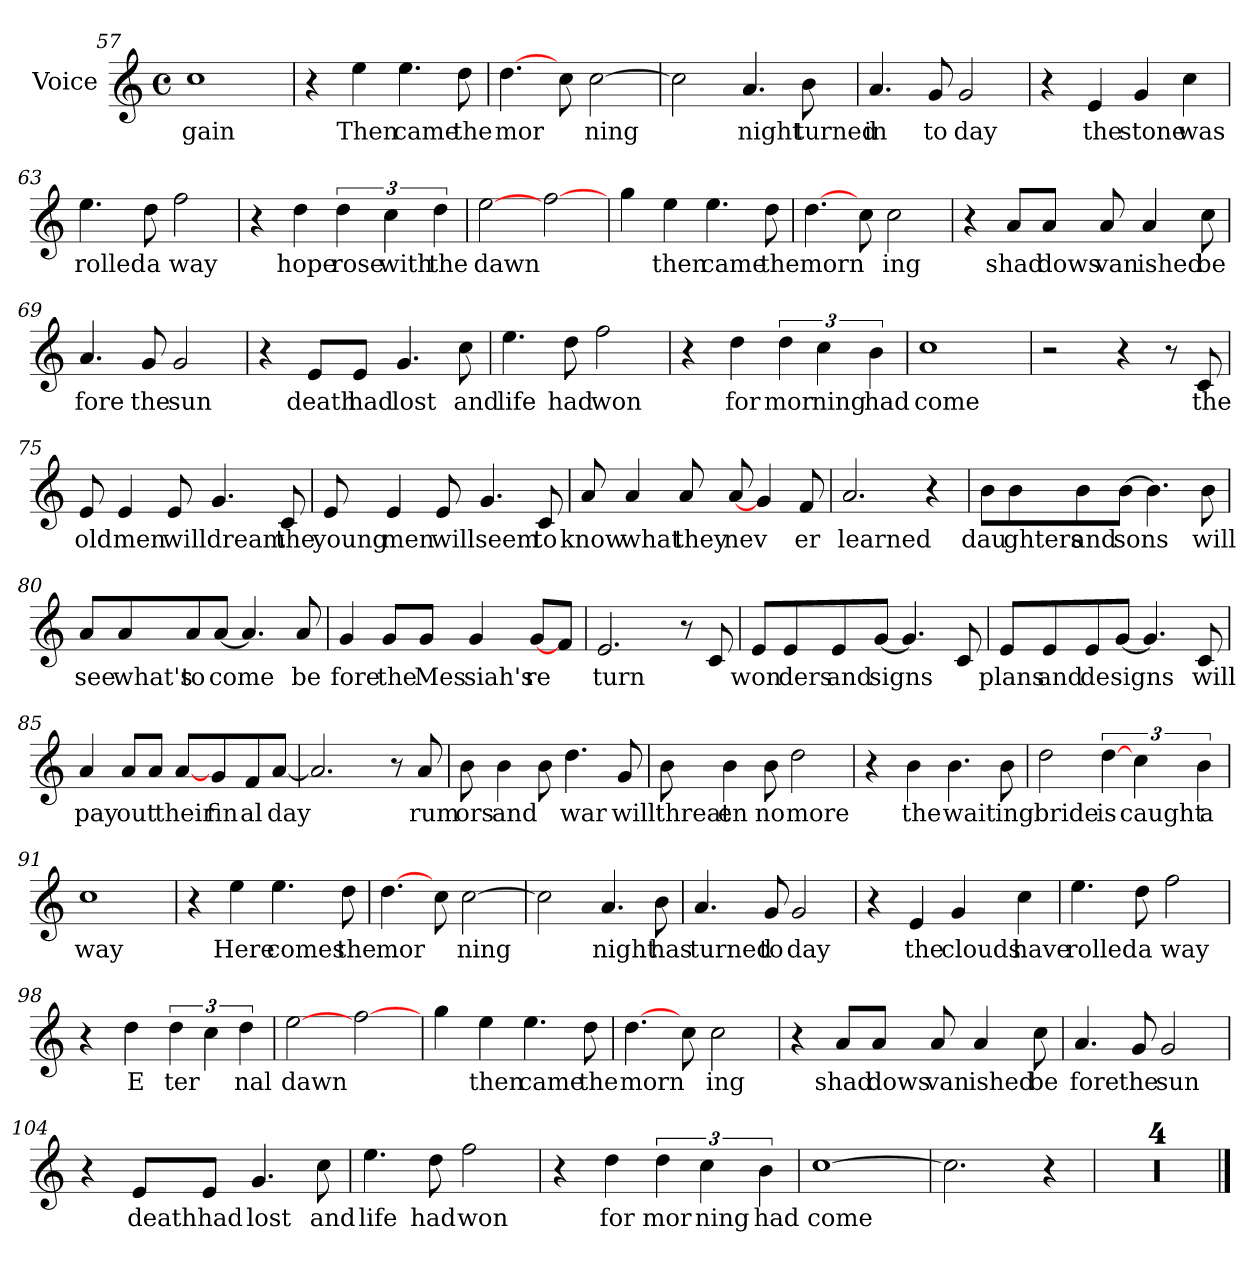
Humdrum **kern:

**kern	**text
*part1	*part1
*staff1	*staff1
*I"Voice	*
*I'V	*
*clefG2	*
*k[]	*
*C:	*
*M4/4	*
*met(c)	*
=57	=57
!	!LO:LY:b
1cc	gain
=58	=58
4r	.
!	!LO:LY:b
4ee\	Then
!	!LO:LY:b
4.ee\	came
!	!LO:LY:b
8dd\	the
!!LO:LB:g=z
=59	=59
!	!LO:LY:b
[4.dd\	mor
8cc\	.
!	!LO:LY:b
[2cc\	ning
=60	=60
2cc\]	.
!	!LO:LY:b
4.a/	night
!	!LO:LY:b
8b\	turned
=61	=61
!	!LO:LY:b
4.a/	in
!	!LO:LY:b
8g/	to
!	!LO:LY:b
2g/	day
=62	=62
4r	.
!	!LO:LY:b
4e/	the
!	!LO:LY:b
4g/	stone
!	!LO:LY:b
4cc\	was
=63	=63
!	!LO:LY:b
4.ee\	rolled
!	!LO:LY:b
8dd\	a
!	!LO:LY:b
2ff\	way
=64	=64
4r	.
!	!LO:LY:b
4dd\	hope
!	!LO:LY:b
6dd\	rose
!	!LO:LY:b
6cc\	with
!	!LO:LY:b
6dd\	the
!!LO:LB:g=z
=65	=65
!	!LO:LY:b
[2ee\	dawn
[2ff\	.
=66	=66
4gg\	.
!	!LO:LY:b
4ee\	then
!	!LO:LY:b
4.ee\	came
!	!LO:LY:b
8dd\	the
=67	=67
!	!LO:LY:b
[4.dd\	morn
8cc\	.
!	!LO:LY:b
2cc\	ing
=68	=68
4r	.
!	!LO:LY:b
8a/L	shad
!	!LO:LY:b
8a/J	dows
!	!LO:LY:b
8a/	van
!	!LO:LY:b
4a/	ished
!	!LO:LY:b
8cc\	be
=69	=69
!	!LO:LY:b
4.a/	fore
!	!LO:LY:b
8g/	the
!	!LO:LY:b
2g/	sun
!!LO:LB:g=z
=70	=70
4r	.
!	!LO:LY:b
8e/L	death
!	!LO:LY:b
8e/J	had
!	!LO:LY:b
4.g/	lost
!	!LO:LY:b
8cc\	and
=71	=71
!	!LO:LY:b
4.ee\	life
!	!LO:LY:b
8dd\	had
!	!LO:LY:b
2ff\	won
=72	=72
4r	.
!	!LO:LY:b
4dd\	for
!	!LO:LY:b
6dd\	mor
!	!LO:LY:b
6cc\	ning
!	!LO:LY:b
6b\	had
=73	=73
!	!LO:LY:b
1cc	come
=74	=74
2r	.
4r	.
8r	.
!	!LO:LY:b
8c/	the
!!LO:LB:g=z
=75	=75
!	!LO:LY:b
8e/	old
!	!LO:LY:b
4e/	men
!	!LO:LY:b
8e/	will
!	!LO:LY:b
4.g/	dream
!	!LO:LY:b
8c/	the
=76	=76
!	!LO:LY:b
8e/	young
!	!LO:LY:b
4e/	men
!	!LO:LY:b
8e/	will
!	!LO:LY:b
4.g/	seem
!	!LO:LY:b
8c/	to
=77	=77
!	!LO:LY:b
8a/	know
!	!LO:LY:b
4a/	what
!	!LO:LY:b
8a/	they
!	!LO:LY:b
[8a/	nev
4g/	.
!	!LO:LY:b
8f/	er
=78	=78
!	!LO:LY:b
2.a/	learned
!	!LO:LY:b
4r	your
!!LO:PB:g=z
=79	=79
!	!LO:LY:b
8b\L	dau
!	!LO:LY:b
8b\	ghters
!	!LO:LY:b
8b\	and
!	!LO:LY:b
[8b\J	sons
4.b\]	.
!	!LO:LY:b
8b\	will
=80	=80
!	!LO:LY:b
8a/L	see
!	!LO:LY:b
8a/	what's
!	!LO:LY:b
8a/	to
!	!LO:LY:b
[8a/J	come
4.a/]	.
!	!LO:LY:b
8a/	be
=81	=81
!	!LO:LY:b
4g/	fore
!	!LO:LY:b
8g/L	the
!	!LO:LY:b
8g/J	Mes
!	!LO:LY:b
4g/	siah's
!	!LO:LY:b
[8g/L	re
8f/J	.
=82	=82
!	!LO:LY:b
2.e/	turn
8r	.
8c/	.
!!LO:LB:g=z
=83	=83
!	!LO:LY:b
8e/L	won
!	!LO:LY:b
8e/	ders
!	!LO:LY:b
8e/	and
!	!LO:LY:b
[8g/J	signs
4.g/]	.
8c/	.
=84	=84
!	!LO:LY:b
8e/L	plans
!	!LO:LY:b
8e/	and
!	!LO:LY:b
8e/	de
!	!LO:LY:b
[8g/J	signs
4.g/]	.
!	!LO:LY:b
8c/	will
=85	=85
!	!LO:LY:b
4a/	pay
!	!LO:LY:b
8a/L	out
8a/J	.
!	!LO:LY:b
[8a/L	their
!	!LO:LY:b
8g/	fin
!	!LO:LY:b
8f/	al
!	!LO:LY:b
[8a/J	day
=86	=86
2.a/]	.
8r	.
!	!LO:LY:b
8a/	rum
!!LO:LB:g=z
=87	=87
!	!LO:LY:b
8b\	ors
!	!LO:LY:b
4b\	and
8b\	.
!	!LO:LY:b
4.dd\	war
!	!LO:LY:b
8g/	will
=88	=88
!	!LO:LY:b
8b\	threat
!	!LO:LY:b
4b\	en
!	!LO:LY:b
8b\	no
!	!LO:LY:b
2dd\	more
=89	=89
4r	.
!	!LO:LY:b
4b\	the
!	!LO:LY:b
4.b\	wait
!	!LO:LY:b
8b\	ing
=90	=90
!	!LO:LY:b
2dd\	bride
!	!LO:LY:b
[6dd\	is
!	!LO:LY:b
6cc\	caught
!	!LO:LY:b
6b\	a
=91	=91
!	!LO:LY:b
1cc	way
!!LO:LB:g=z
=92	=92
4r	.
!	!LO:LY:b
4ee\	Here
!	!LO:LY:b
4.ee\	comes
!	!LO:LY:b
8dd\	the
=93	=93
!	!LO:LY:b
[4.dd\	mor
8cc\	.
!	!LO:LY:b
[2cc\	ning
=94	=94
2cc\]	.
!	!LO:LY:b
4.a/	night
!	!LO:LY:b
8b\	has
=95	=95
!	!LO:LY:b
4.a/	turned
!	!LO:LY:b
8g/	to
!	!LO:LY:b
2g/	day
=96	=96
4r	.
!	!LO:LY:b
4e/	the
!	!LO:LY:b
4g/	clouds
!	!LO:LY:b
4cc\	have
=97	=97
!	!LO:LY:b
4.ee\	rolled
!	!LO:LY:b
8dd\	a
!	!LO:LY:b
2ff\	way
!!LO:LB:g=z
=98	=98
4r	.
!	!LO:LY:b
4dd\	E
!	!LO:LY:b
6dd\	ter
6cc\	.
!	!LO:LY:b
6dd\	nal
=99	=99
!	!LO:LY:b
[2ee\	dawn
[2ff\	.
=100	=100
4gg\	.
!	!LO:LY:b
4ee\	then
!	!LO:LY:b
4.ee\	came
!	!LO:LY:b
8dd\	the
=101	=101
!	!LO:LY:b
[4.dd\	morn
8cc\	.
!	!LO:LY:b
2cc\	ing
=102	=102
4r	.
!	!LO:LY:b
8a/L	shad
!	!LO:LY:b
8a/J	dows
!	!LO:LY:b
8a/	van
!	!LO:LY:b
4a/	ished
!	!LO:LY:b
8cc\	be
!!LO:LB:g=z
=103	=103
!	!LO:LY:b
4.a/	fore
!	!LO:LY:b
8g/	the
!	!LO:LY:b
2g/	sun
=104	=104
4r	.
!	!LO:LY:b
8e/L	death
!	!LO:LY:b
8e/J	had
!	!LO:LY:b
4.g/	lost
!	!LO:LY:b
8cc\	and
=105	=105
!	!LO:LY:b
4.ee\	life
!	!LO:LY:b
8dd\	had
!	!LO:LY:b
2ff\	won
=106	=106
4r	.
!	!LO:LY:b
4dd\	for
!	!LO:LY:b
6dd\	mor
!	!LO:LY:b
6cc\	ning
!	!LO:LY:b
6b\	had
=107	=107
!	!LO:LY:b
[1cc	come
=108	=108
2.cc\]	.
4r	.
!!LO:LB:g=z
=109	=109
1r	.
=110	=110
1r	.
=111	=111
1r	.
=112	=112
1r	.
==	==
*-	*-
